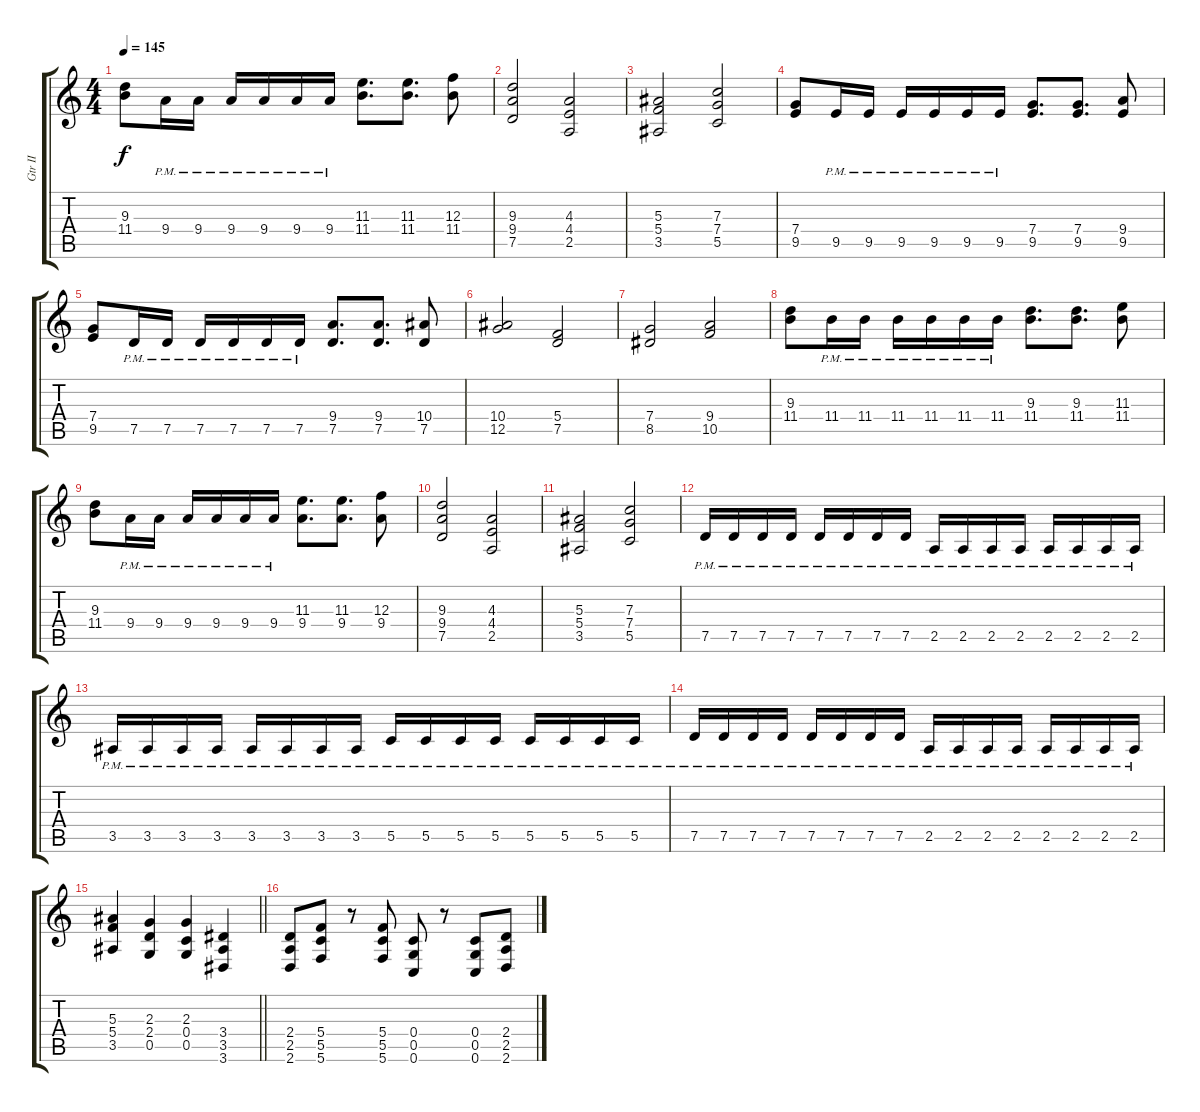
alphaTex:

\track ("Gtr II" "Gtr II") {instrument distortionguitar}
\staff {score tabs}
\tuning (D4 A3 F3 C3 G2 C2) {hide}
\ts (4 4)
\tempo 145
\clef g2
\ks c
(9.3 11.4).8{dy f} 9.4{pm}.16 9.4{pm}.16 9.4{pm}.16 9.4{pm}.16 9.4{pm}.16 9.4{pm}.16 (11.3 11.4).8{d} (11.3 11.4).8{d} (12.3 11.4).8 |
(9.3 9.4 7.5).2 (4.3 4.4 2.5).2 |
(5.3 5.4 3.5).2 (7.3 7.4 5.5).2 |
(7.4 9.5).8 9.5{pm}.16 9.5{pm}.16 9.5{pm}.16 9.5{pm}.16 9.5{pm}.16 9.5{pm}.16 (7.4 9.5).8{d} (7.4 9.5).8{d} (9.4 9.5).8 |
(7.4 9.5).8 7.5{pm}.16 7.5{pm}.16 7.5{pm}.16 7.5{pm}.16 7.5{pm}.16 7.5{pm}.16 (9.4 7.5).8{d} (9.4 7.5).8{d} (10.4 7.5).8 |
(10.4 12.5).2 (5.4 7.5).2 |
(7.4 8.5).2 (9.4 10.5).2 |
(9.3 11.4).8 11.4{pm}.16 11.4{pm}.16 11.4{pm}.16 11.4{pm}.16 11.4{pm}.16 11.4{pm}.16 (9.3 11.4).8{d} (9.3 11.4).8{d} (11.3 11.4).8 |
(9.3 11.4).8 9.4{pm}.16 9.4{pm}.16 9.4{pm}.16 9.4{pm}.16 9.4{pm}.16 9.4{pm}.16 (11.3 9.4).8{d} (11.3 9.4).8{d} (12.3 9.4).8 |
(9.3 9.4 7.5).2 (4.3 4.4 2.5).2 |
(5.3 5.4 3.5).2 (7.3 7.4 5.5).2 |
7.5{pm}.16 7.5{pm}.16 7.5{pm}.16 7.5{pm}.16 7.5{pm}.16 7.5{pm}.16 7.5{pm}.16 7.5{pm}.16 2.5{pm}.16 2.5{pm}.16 2.5{pm}.16 2.5{pm}.16 2.5{pm}.16 2.5{pm}.16 2.5{pm}.16 2.5{pm}.16 |
3.5{pm}.16 3.5{pm}.16 3.5{pm}.16 3.5{pm}.16 3.5{pm}.16 3.5{pm}.16 3.5{pm}.16 3.5{pm}.16 5.5{pm}.16 5.5{pm}.16 5.5{pm}.16 5.5{pm}.16 5.5{pm}.16 5.5{pm}.16 5.5{pm}.16 5.5{pm}.16 |
7.5{pm}.16 7.5{pm}.16 7.5{pm}.16 7.5{pm}.16 7.5{pm}.16 7.5{pm}.16 7.5{pm}.16 7.5{pm}.16 2.5{pm}.16 2.5{pm}.16 2.5{pm}.16 2.5{pm}.16 2.5{pm}.16 2.5{pm}.16 2.5{pm}.16 2.5{pm}.16 |
\barLineRight lightlight
(5.3 5.4 3.5).4 (2.3 2.4 0.5).4 (2.3 0.4 0.5).4 (3.4 3.5 3.6).4 |
(2.4 2.5 2.6).8 (5.4 5.5 5.6).8 r.8 (5.4 5.5 5.6).8 (0.4 0.5 0.6).8 r.8 (0.4 0.5 0.6).8 (2.4 2.5 2.6).8
